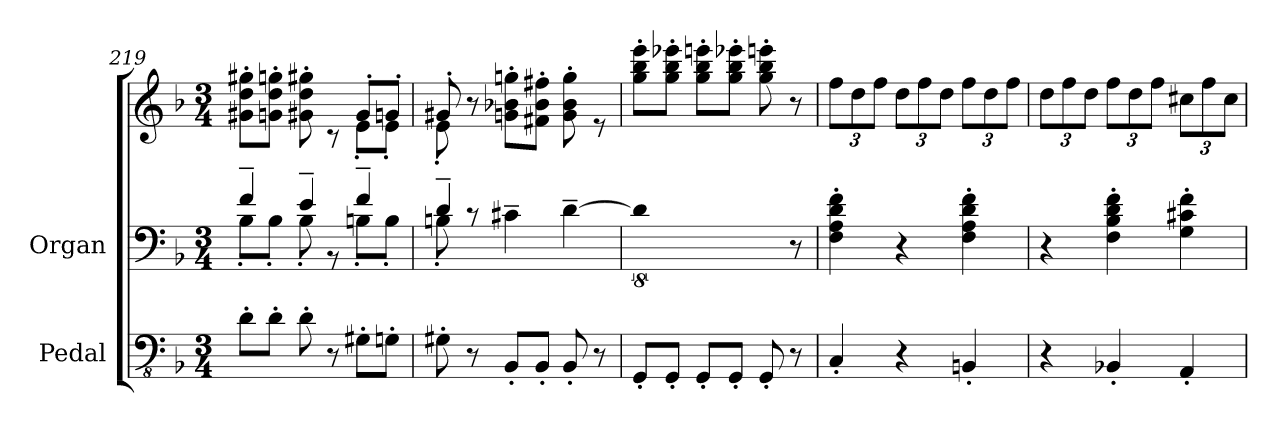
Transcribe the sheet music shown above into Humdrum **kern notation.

**kern	**kern	**kern
*part2	*part1	*part1
*staff3	*staff2	*staff1
*I"Pedal	*I"Organ	*
*clefFv4	*clefF4	*clefG2
*k[b-]	*k[b-]	*k[b-]
*M3/4	*M3/4	*M3/4
=219	=219	=219
*	*^	*^
8D'\L	4f~/	8B-'\L	8g#X\' 8dd\' 8gg#X\'L	2ryy
8D'\J	.	8B-'\J	8gn\' 8dd\' 8ggn\'J	.
8D'\	4e~/	8B-'\	8g#X\' 8dd\' 8gg#X\'	.
8r	.	8r	8rc	.
8GG#X'\L	4f~/	8Bn'\L	8g#'/L	8e'\L
8GGn'\J	.	8B'\J	8gn'/J	8e'\J
=220	=220	=220	=220	=220
8GG#X'\	4d~/	8Bn'\	8g#X'/	8e'\
8r	.	8rc	8r	8ryy
8BBB-'/L	4c#X~\	2rBByy	8gn\' 8b-X\' 8ggn\'L	2ryy
8BBB-'/J	.	.	8f#X\' 8b-\' 8ff#X\'J	.
8BBB-'/	[4d~\	.	8g\' 8b-\' 8gg\'	.
8r	.	.	8re	.
!!LO:LB:g=z	!!
=221	=221	=221	=221	=221
*^	*	*	*	*
!	!	!LO:N:vis=2	!	!	!
8GGG'/L	8ryy	8%5d\]	8ryy	8gg\' 8bb-\' 8eee\'L	8ryy
*v	*v	*	*	*	*
*	*v	*v	*	*
*	*	*v	*v
8GGG'/J	.	8gg\' 8bb-\' 8eee-X\'J
8GGG'/L	.	8gg\' 8bb-\' 8eeen\'L
8GGG'/J	.	8gg\' 8bb-\' 8eee-X\'J
8GGG'/	.	8gg\' 8bb-\' 8eeen\'
*^	*^	*^
8r	8ryy	8r	8ryy	8r	8ryy
*v	*v	*	*	*	*
*	*v	*v	*	*
*	*	*v	*v
=222	=222	=222
*	*	*Xbrackettup
4CC'/	4F\' 4A\' 4d\' 4f\'	12ff\L
.	.	12dd\
.	.	12ff\J
4r	4r	12dd\L
.	.	12ff\
.	.	12dd\J
4BBBn'/	4F\' 4A\' 4d\' 4f\'	12ff\L
.	.	12dd\
.	.	12ff\J
=223	=223	=223
4r	4r	12dd\L
.	.	12ff\
.	.	12dd\J
4BBB-X'/	4F\' 4B-\' 4d\' 4f\'	12ff\L
.	.	12dd\
.	.	12ff\J
4AAA'/	4G\' 4c#X\' 4f\'	12cc#X\L
.	.	12ff\
.	.	12cc#\J
=	=	=
*-	*-	*-
